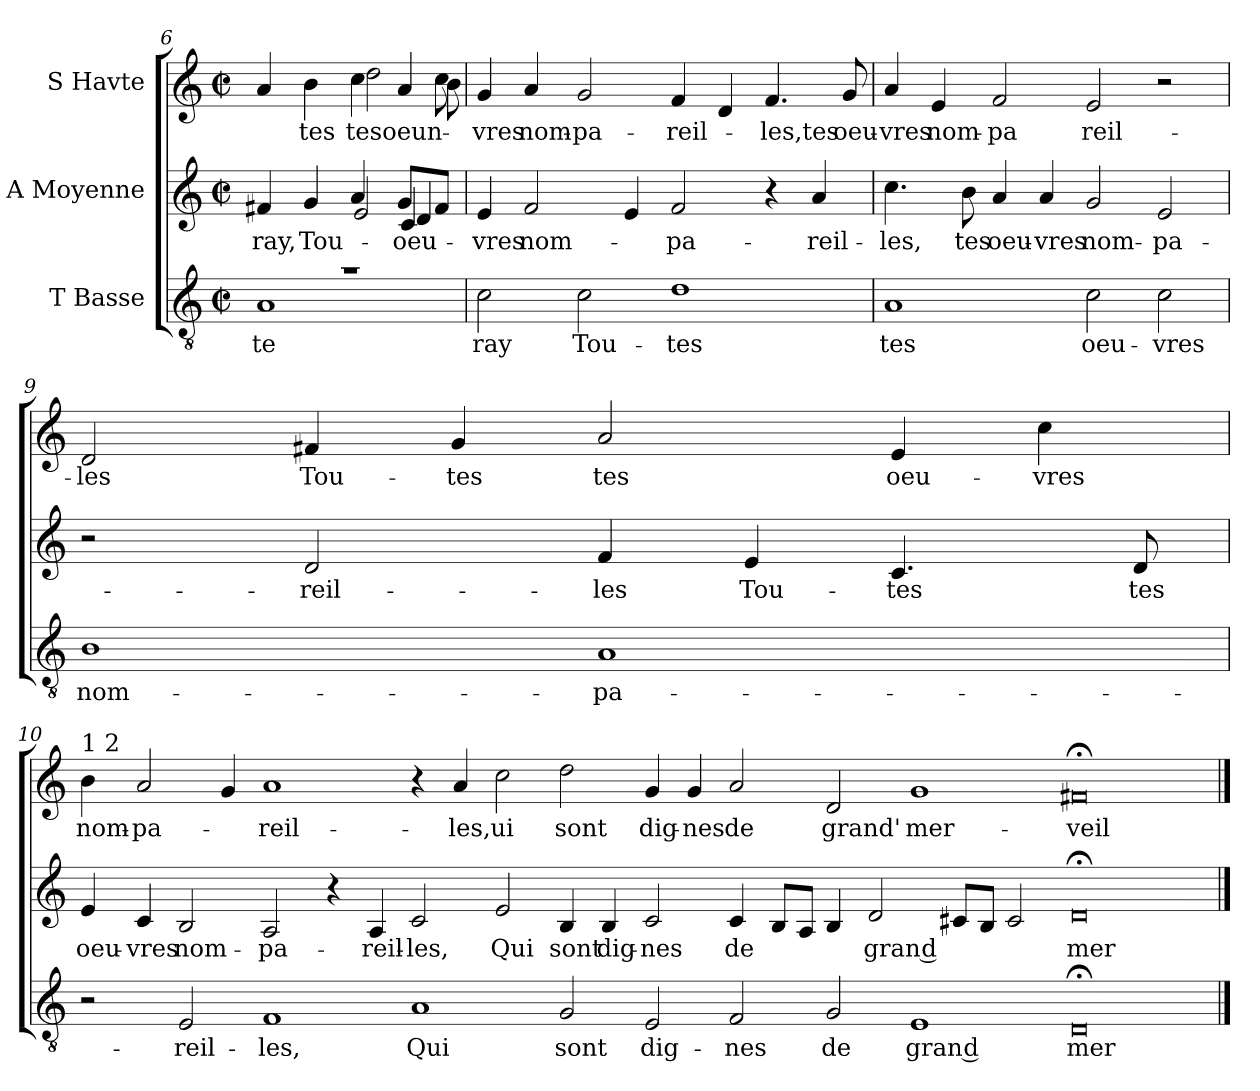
**kern	**text	**kern	**text	**kern	**text
*part3	*part3	*part2	*part2	*part1	*part1
*staff3	*staff3	*staff2	*staff2	*staff1	*staff1
*I"T Basse	*	*I"A Moyenne	*	*I"S Havte	*
!!LO:LB:g=z
*clefGv2	*	*clefG2	*	*clefG2	*
*k[]	*	*k[]	*	*k[]	*
*C:	*	*C:	*	*C:	*
*M2/2	*	*M2/2	*	*M2/2	*
*met(c|)	*	*met(c|)	*	*met(c|)	*
=6	=6	=6	=6	=6	=6
*^	*	*	*	*	*
!	!	!LO:LY:b	!	!LO:LY:b	!	!
*	*	*	*^	*	*^	*
*	*	*	*	*^	*	*	*^	*
*	*	*	*	*	*^	*	*	*	*^	*
1ra	1A	-te-	4f#X/	2ryy	2.ryy	2.ryy	-ray,	4a/	2ryy	2..ryy	2..ryy	.
!	!	!	!	!	!	!	!LO:LY:b	!	!	!	!	!LO:LY:b
.	.	.	4g/	.	.	.	Tou-	4b\	.	.	.	-tes
!	!	!	!	!	!	!	!	!	!	!	!	!LO:LY:b
.	.	.	4a/	2e/	.	.	.	4cc\	2dd\	.	.	tesoeun-
!	!	!	!	!	!	!	!LO:LY:b	!	!	!	!	!
!	!	!	!	!	!	!	!LO:LY:b	!	!	!	!	!
.	.	.	8g/L	.	4c/	4d/	oeu-	4a/	.	.	.	.
.	.	.	8f#/J	.	.	.	.	.	.	8cc\	8b\	.
*v	*v	*	*	*	*	*	*	*	*	*	*	*
*	*	*v	*v	*v	*v	*	*	*	*	*	*
=7	=7	=7	=7	=7	=7	=7	=7	=7
!	!LO:LY:b	!	!LO:LY:b	!	!	!	!	!LO:LY:b
*	*	*	*	*v	*v	*v	*v	*
2c\	-ray	4e/	-vres	4g/	-vres
!	!	!	!LO:LY:b:rj	!	!LO:LY:b
.	.	2f/	nom-	4a/	nom-
!	!LO:LY:b	!	!	!	!LO:LY:b
2c\	Tou-	.	.	2g/	-pa-
.	.	4e/	.	.	.
!	!LO:LY:b	!	!LO:LY:b	!	!LO:LY:b
1d	-tes	2f/	-pa-	4f/	-reil-
.	.	.	.	4d/	.
!	!	!	!	!	!LO:LY:b
.	.	4r	.	4.f/	-les,tes
!	!	!	!LO:LY:b	!	!
.	.	4a/	-reil-	.	.
!	!	!	!	!	!LO:LY:b:rj
.	.	.	.	8g/	oeu-
=8	=8	=8	=8	=8	=8
!	!LO:LY:b	!	!LO:LY:b	!	!LO:LY:b
1A	tes	4.cc\	-les,	4a/	-vres
!	!	!	!	!	!LO:LY:b
.	.	.	.	4e/	nom-
!	!	!	!LO:LY:b	!	!
.	.	8b\	tes	.	.
!	!	!	!LO:LY:b	!	!LO:LY:b
.	.	4a/	oeu-	2f/	-pa
!	!	!	!LO:LY:b	!	!
.	.	4a/	-vres	.	.
!	!LO:LY:b	!	!LO:LY:b	!	!LO:LY:b
2c\	oeu-	2g/	nom-	2e/	reil-
!	!LO:LY:b:rj	!	!LO:LY:b:rj	!	!
2c\	-vres	2e/	-pa-	2r	.
=9	=9	=9	=9	=9	=9
!	!LO:LY:b	!	!	!	!LO:LY:b
1B	nom-	2r	.	2d/	-les
!	!	!	!LO:LY:b	!	!LO:LY:b:rj
.	.	2d/	-reil-	4f#X/	Tou-
!	!	!	!	!	!LO:LY:b
.	.	.	.	4g/	-tes
!	!LO:LY:b	!	!LO:LY:b	!	!LO:LY:b
1A	-pa-	4f/	-les	2a/	tes
!	!	!	!LO:LY:b	!	!
.	.	4e/	Tou-	.	.
!	!	!	!LO:LY:b	!	!LO:LY:b
.	.	4.c/	-tes	4e/	oeu-
!	!	!	!	!	!LO:LY:b
.	.	.	.	4cc\	-vres
!	!	!	!LO:LY:b	!	!
.	.	8d/	tes	.	.
!!LO:LB:g=z
=10	=10	=10	=10	=10	=10
!	!	!	!	!LO:TX:a:t=1 2	!
!	!	!	!LO:LY:b	!	!LO:LY:b
2r	.	4e/	oeu-	4b\	nom-
!	!	!	!LO:LY:b	!	!LO:LY:b
.	.	4c/	-vres	2a/	-pa-
!	!LO:LY:b	!	!LO:LY:b:rj	!	!
2E/	-reil-	2B/	nom-	.	.
.	.	.	.	4g/	.
!	!LO:LY:b	!	!LO:LY:b	!	!LO:LY:b
1F	-les,	2A/	-pa-	1a	-reil-
.	.	4r	.	.	.
!	!	!	!LO:LY:b	!	!
.	.	4A/	-reil-	.	.
!	!LO:LY:b	!	!LO:LY:b	!	!
1A	Qui	2c/	-les,	4r	.
!	!	!	!	!	!LO:LY:b
.	.	.	.	4a/	-les,
!	!	!	!LO:LY:b	!	!LO:LY:b
.	.	2e/	Qui	2cc\	ui
!	!LO:LY:b	!	!LO:LY:b	!	!LO:LY:b
2G/	sont	4B/	sont	2dd\	sont
!	!	!	!LO:LY:b	!	!
.	.	4B/	dig-	.	.
!	!LO:LY:b	!	!LO:LY:b:rj	!	!LO:LY:b
2E/	dig-	2c/	-nes	4g/	dig-
!	!	!	!	!	!LO:LY:b
.	.	.	.	4g/	-nes
!	!LO:LY:b:rj	!	!LO:LY:b	!	!LO:LY:b
2F/	-nes	4c/	de	2a/	de
.	.	8B/L	.	.	.
.	.	8A/J	.	.	.
!	!LO:LY:b	!	!	!	!LO:LY:b
2G/	de	4B/	.	2d/	grand'
!	!	!	!LO:LY:b	!	!
.	.	2d/	gran d	.	.
!	!LO:LY:b	!	!	!	!LO:LY:b
1E	gran d	.	.	1g	mer-
.	.	8c#X/L	.	.	.
.	.	8B/J	.	.	.
.	.	2c#/	.	.	.
!	!LO:LY:b	!	!LO:LY:b	!	!LO:LY:b
0D;	mer-	0d;	mer-	0f#X;	-veil-
==	==	==	==	==	==
*-	*-	*-	*-	*-	*-
